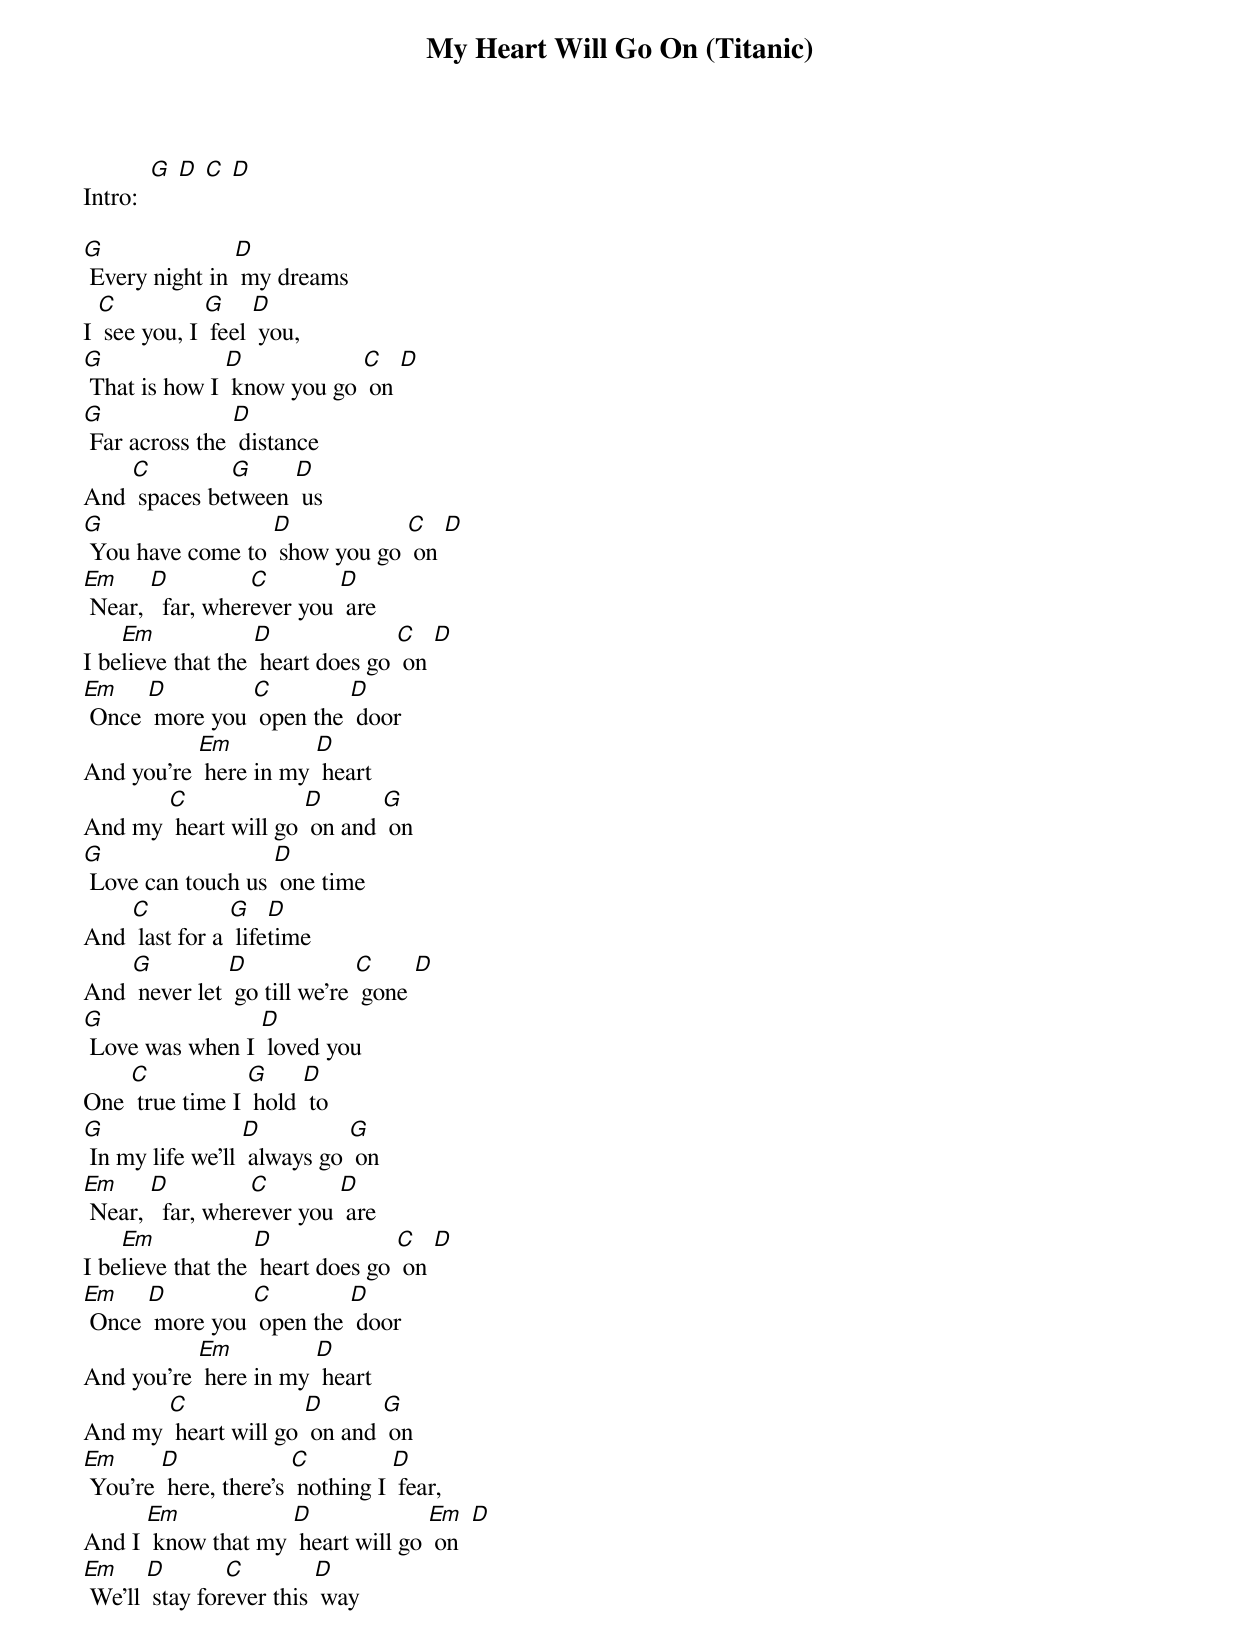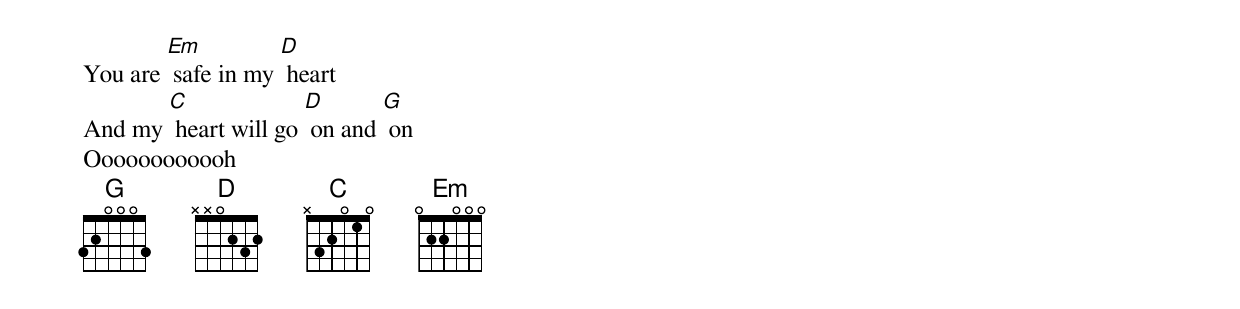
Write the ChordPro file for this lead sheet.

{t: My Heart Will Go On (Titanic) }
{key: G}
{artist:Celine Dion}
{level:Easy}
{c: }
Intro:  [G] [D] [C] [D]

[G] Every night in [D] my dreams
I [C] see you, I [G] feel [D] you,
[G] That is how I [D] know you go [C] on [D]
{c: }
[G] Far across the [D] distance
And [C] spaces be[G]tween [D] us
[G] You have come to [D] show you go [C] on [D]
{c: }
[Em] Near, [D]  far, wher[C]ever you [D] are
I be[Em]lieve that the [D] heart does go [C] on [D]
[Em] Once [D] more you [C] open the [D] door
And you're [Em] here in my [D] heart
And my [C] heart will go [D] on and [G] on
{c: }
[G] Love can touch us [D] one time
And [C] last for a [G] life[D]time
And [G] never let [D] go till we're [C] gone [D]
{c: }
[G] Love was when I [D] loved you
One [C] true time I [G] hold [D] to
[G] In my life we'll [D] always go [G] on
{c: }
[Em] Near, [D]  far, wher[C]ever you [D] are
I be[Em]lieve that the [D] heart does go [C] on [D]
[Em] Once [D] more you [C] open the [D] door
And you're [Em] here in my [D] heart
And my [C] heart will go [D] on and [G] on
{c: }
[Em] You're [D] here, there's [C] nothing I [D] fear,
And I [Em] know that my [D] heart will go [Em] on  [D]
[Em] We'll [D] stay for[C]ever this [D] way
You are [Em] safe in my [D] heart
And my [C] heart will go [D] on and [G] on
{c: }
Oooooooooooh
